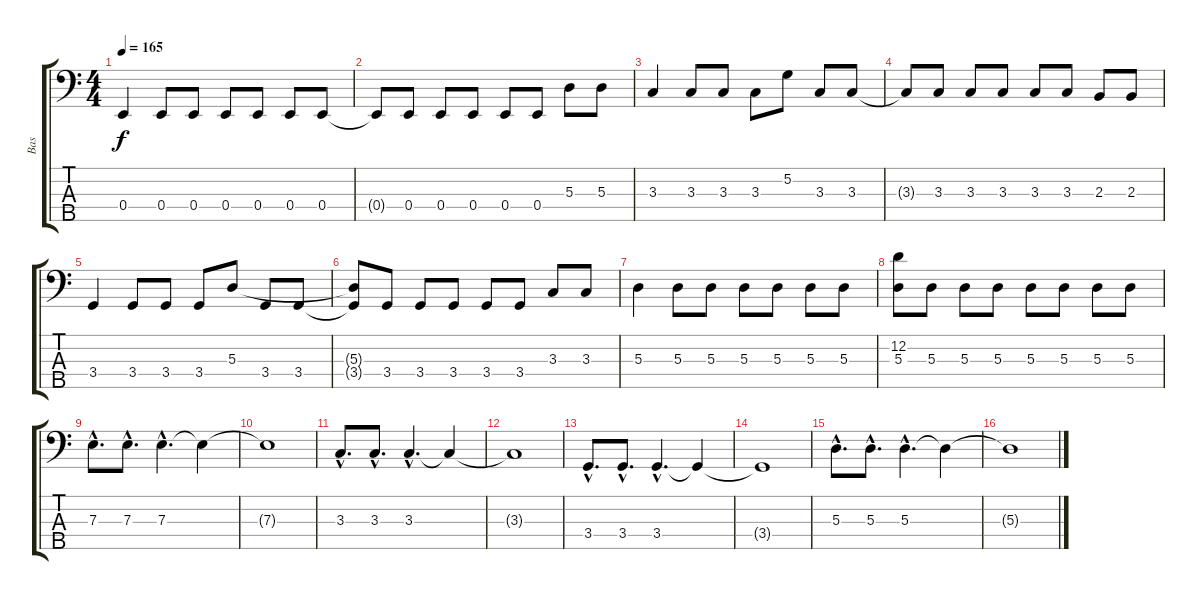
\track ("Bas" "Bas") {instrument electricbasspick}
\staff {score tabs}
\tuning (G2 D2 A1 E1 B0) {hide}
\ts (4 4)
\tempo 165
\clef f4
\ks c
0.4.4{dy f} 0.4.8 0.4.8 0.4.8 0.4.8 0.4.8 0.4.8 |
0.4{t}.8 0.4.8 0.4.8 0.4.8 0.4.8 0.4.8 5.3.8 5.3.8 |
3.3.4 3.3.8 3.3.8 3.3.8 5.2.8 3.3.8 3.3.8 |
3.3{t}.8 3.3.8 3.3.8 3.3.8 3.3.8 3.3.8 2.3.8 2.3.8 |
3.4.4 3.4.8 3.4.8 3.4.8 5.3.8 3.4.8 3.4.8 |
(5.3{t} 3.4{t}).8 3.4.8 3.4.8 3.4.8 3.4.8 3.4.8 3.3.8 3.3.8 |
5.3.4 5.3.8 5.3.8 5.3.8 5.3.8 5.3.8 5.3.8 |
(12.2 5.3).8 5.3.8 5.3.8 5.3.8 5.3.8 5.3.8 5.3.8 5.3.8 |
7.3{hac}.8{d} 7.3{hac}.8{d} 7.3{hac}.4{d} 7.3{t}.4 |
7.3{t}.1 |
3.3{hac}.8{d} 3.3{hac}.8{d} 3.3{hac}.4{d} 3.3{t}.4 |
3.3{t}.1 |
3.4{hac}.8{d} 3.4{hac}.8{d} 3.4{hac}.4{d} 3.4{t}.4 |
3.4{t}.1 |
5.3{hac}.8{d} 5.3{hac}.8{d} 5.3{hac}.4{d} 5.3{t}.4 |
5.3{t}.1
